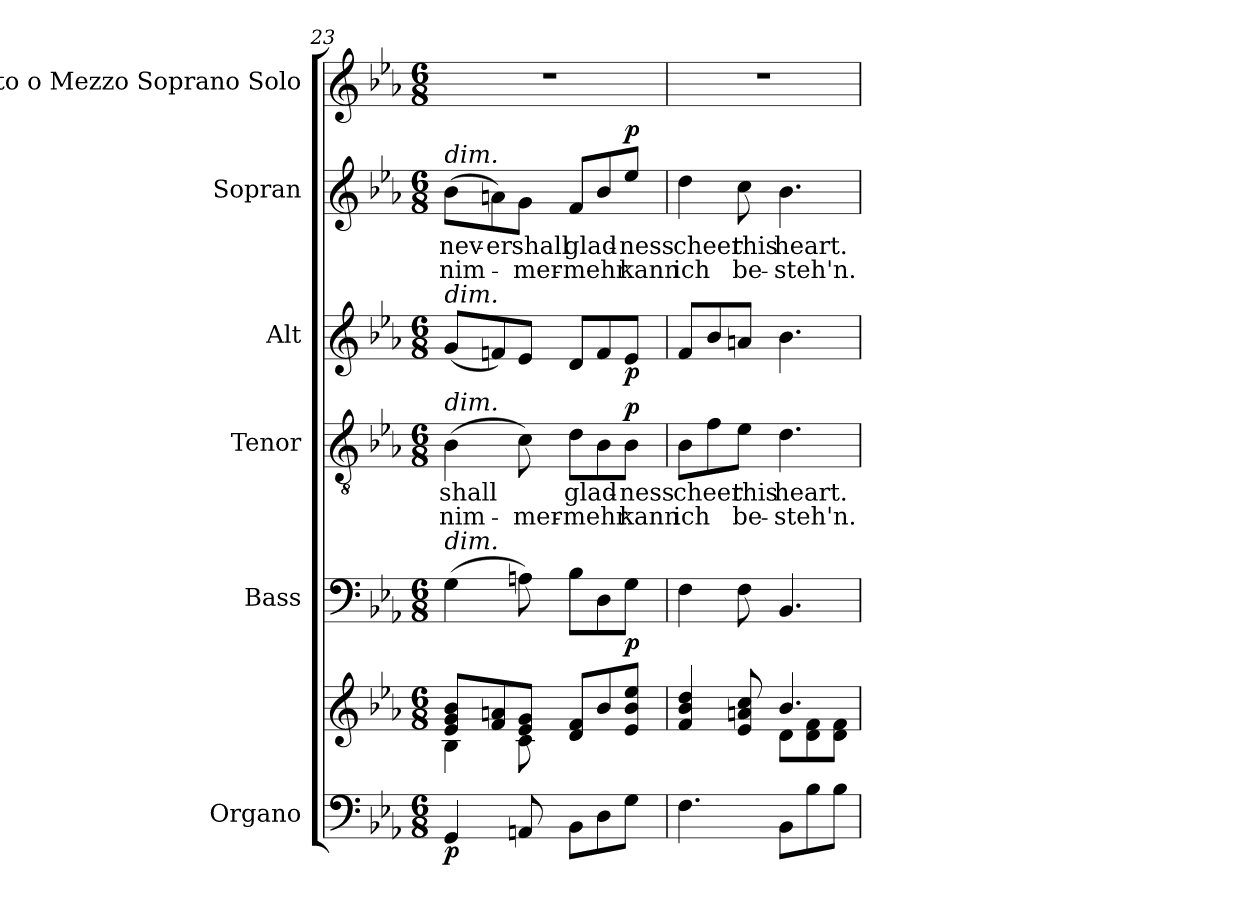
**kern	**kern	**dynam	**kern	**dynam	**kern	**text	**text	**dynam	**kern	**dynam	**kern	**text	**text	**dynam	**kern
*part6	*part6	*part6	*part5	*part5	*part4	*part4	*part4	*part4	*part3	*part3	*part2	*part2	*part2	*part2	*part1
*staff7	*staff6	*staff6/7	*staff5	*staff5	*staff4	*staff4	*staff4	*staff4	*staff3	*staff3	*staff2	*staff2	*staff2	*staff2	*staff1
*I"Organo	*	*	*I"Bass	*	*I"Tenor	*	*	*	*I"Alt	*	*I"Sopran	*	*	*	*I"Alto o Mezzo Soprano Solo
*	*	*	*I'B	*	*I'T	*	*	*	*I'A	*	*I'S	*	*	*	*I'S o l o
*clefF4	*clefG2	*	*clefF4	*	*clefGv2	*	*	*	*clefG2	*	*clefG2	*	*	*	*clefG2
*k[b-e-a-]	*k[b-e-a-]	*	*k[b-e-a-]	*	*k[b-e-a-]	*	*	*	*k[b-e-a-]	*	*k[b-e-a-]	*	*	*	*k[b-e-a-]
*E-:	*E-:	*	*E-:	*	*E-:	*	*	*	*E-:	*	*E-:	*	*	*	*E-:
*M6/8	*M6/8	*	*M6/8	*	*M6/8	*	*	*	*M6/8	*	*M6/8	*	*	*	*M6/8
=23	=23	=23	=23	=23	=23	=23	=23	=23	=23	=23	=23	=23	=23	=23	=23
*	*^	*	*	*	*	*	*	*	*	*	*	*	*	*	*
!	!	!	!	!	!	!	!	!	!	!	!	!LO:TX:a:i:t=dim.	!	!	!	!
!	!	!	!	!	!	!	!	!	!	!LO:TX:a:i:t=dim.	!	!	!	!	!	!
!	!	!	!	!	!	!LO:TX:a:i:t=dim.	!	!	!	!	!	!	!	!	!	!
!	!	!	!	!LO:TX:a:i:t=dim.	!	!	!	!	!	!	!	!	!	!	!	!
!	!	!	!LO:DY:b=2	!	!	!	!LO:LY:b	!LO:LY:b	!	!	!	!	!LO:LY:b	!LO:LY:b	!	!
4GG/	8e-/ 8g/ 8b-/L	4B-\	p	(>4G\	.	(>4B-\	shall	nim-	.	(<8g/L	.	(>8b-\L	nev-	nim-	.	2.r
!	!	!	!	!	!	!	!	!	!	!	!	!	!LO:LY:b	!	!	!
.	8f/ 8an/	.	.	.	.	.	.	.	.	8fn/)	.	8an\)	-er	.	.	.
!	!	!	!	!	!	!	!	!LO:LY:b	!	!	!	!	!LO:LY:b	!LO:LY:b	!	!
8AAn/	8e-/ 8g/J	8c\	.	8An\)	.	8c\)	.	-mer-	.	8e-/J	.	8g\J	shall	-mer-	.	.
!	!	!	!	!	!	!	!LO:LY:b	!LO:LY:b	!	!	!	!	!LO:LY:b	!LO:LY:b	!	!
8BB-\L	8d/ 8f/L	4.ryy	.	8B-\L	.	8d\L	glad-	-mehr	.	8d/L	.	8f/L	glad-	-mehr	.	.
8D\	8b-/	.	.	8D\	.	8B-\	.	.	.	8f/	.	8b-/	.	.	.	.
!	!	!	!	!	!LO:DY:b	!	!LO:LY:b	!LO:LY:b	!LO:DY:b	!	!LO:DY:b	!	!LO:LY:b	!LO:LY:b	!LO:DY:b	!
8G\J	8e-/ 8b-/ 8ee-/J	.	.	8G\J	p	8B-\J	-ness	kann	p	8e-/J	p	8ee-/J	-ness	kann	p	.
=24	=24	=24	=24	=24	=24	=24	=24	=24	=24	=24	=24	=24	=24	=24	=24	=24
!	!	!	!	!	!	!	!LO:LY:b	!LO:LY:b	!	!	!	!	!LO:LY:b	!LO:LY:b	!	!
4.F\	4f/ 4b-/ 4dd/	4.ryy	.	4F\	.	8B-\L	cheer	ich	.	8f/L	.	4dd\	cheer	ich	.	2.r
.	.	.	.	.	.	8f\	.	.	.	8b-/	.	.	.	.	.	.
!	!	!	!	!	!	!	!LO:LY:b	!LO:LY:b	!	!	!	!	!LO:LY:b	!LO:LY:b	!	!
.	8e-/ 8an/ 8cc/	.	.	8F\	.	8e-\J	this	be-	.	8an/J	.	8cc\	this	be-	.	.
!	!	!	!	!	!	!	!LO:LY:b	!LO:LY:b	!	!	!	!	!LO:LY:b	!LO:LY:b	!	!
8BB-\L	4.b-/	8d\L	.	4.BB-/	.	4.d\	heart.	-steh'n.	.	4.b-\	.	4.b-\	heart.	-steh'n.	.	.
8B-\	.	8d\ 8f\	.	.	.	.	.	.	.	.	.	.	.	.	.	.
8B-\J	.	8d\ 8f\J	.	.	.	.	.	.	.	.	.	.	.	.	.	.
*	*v	*v	*	*	*	*	*	*	*	*	*	*	*	*	*	*
=	=	=	=	=	=	=	=	=	=	=	=	=	=	=	=
*-	*-	*-	*-	*-	*-	*-	*-	*-	*-	*-	*-	*-	*-	*-	*-
